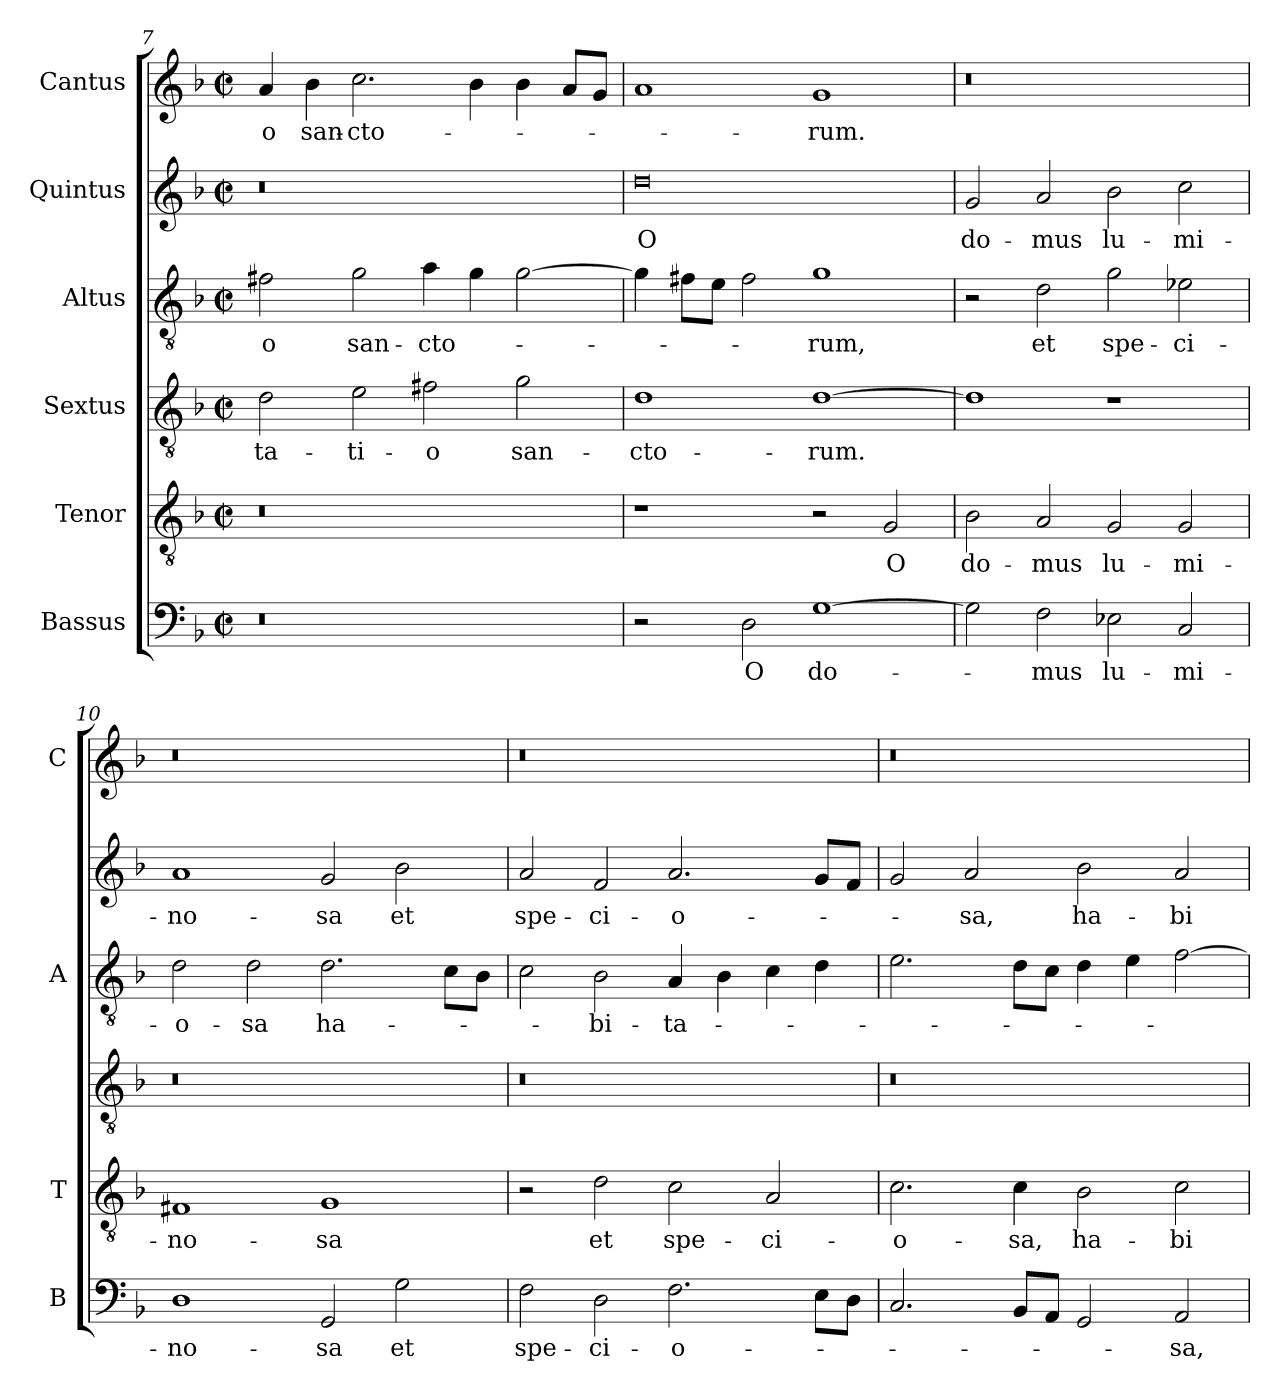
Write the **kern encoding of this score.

**kern	**text	**kern	**text	**kern	**text	**kern	**text	**kern	**text	**kern	**text
*part6	*part6	*part5	*part5	*part4	*part4	*part3	*part3	*part2	*part2	*part1	*part1
*staff6	*staff6	*staff5	*staff5	*staff4	*staff4	*staff3	*staff3	*staff2	*staff2	*staff1	*staff1
*I"Bassus	*	*I"Tenor	*	*I"Sextus	*	*I"Altus	*	*I"Quintus	*	*I"Cantus	*
*I'B	*	*I'T	*	*	*	*I'A	*	*	*	*I'C	*
!!LO:PB:g=z
*clefF4	*	*clefGv2	*	*clefGv2	*	*clefGv2	*	*clefG2	*	*clefG2	*
*k[b-]	*	*k[b-]	*	*k[b-]	*	*k[b-]	*	*k[b-]	*	*k[b-]	*
*d:	*	*d:	*	*d:	*	*d:	*	*d:	*	*d:	*
*M2/2	*	*M2/2	*	*M2/2	*	*M2/2	*	*M2/2	*	*M2/2	*
*met(c|)	*	*met(c|)	*	*met(c|)	*	*met(c|)	*	*met(c|)	*	*met(c|)	*
=7	=7	=7	=7	=7	=7	=7	=7	=7	=7	=7	=7
0r	.	0r	.	2d\	-ta-	2f#X\	-o	0r	.	4a/	-o
.	.	.	.	.	.	.	.	.	.	4b-\	san-
.	.	.	.	2e\	-ti-	2g\	san-	.	.	2.cc\	-cto-
.	.	.	.	2f#X\	-o	4a\	-cto-	.	.	.	.
.	.	.	.	.	.	4g\	.	.	.	4b-\	.
.	.	.	.	2g\	san-	[2g\	.	.	.	4b-\	.
.	.	.	.	.	.	.	.	.	.	8a/L	.
.	.	.	.	.	.	.	.	.	.	8g/J	.
=8	=8	=8	=8	=8	=8	=8	=8	=8	=8	=8	=8
2r	.	1r	.	1d	-cto-	4g\]	.	0dd	O	1a	.
.	.	.	.	.	.	8f#X\L	.	.	.	.	.
.	.	.	.	.	.	8e\J	.	.	.	.	.
2D\	O	.	.	.	.	2f#\	.	.	.	.	.
[1G	do-	2r	.	[1d	-rum.	1g	-rum,	.	.	1g	-rum.
.	.	2G/	O	.	.	.	.	.	.	.	.
=9	=9	=9	=9	=9	=9	=9	=9	=9	=9	=9	=9
2G\]	.	2B-\	do-	1d]	.	2r	.	2g/	do-	0r	.
2F\	-mus	2A/	-mus	.	.	2d\	et	2a/	-mus	.	.
2E-X\	lu-	2G/	lu-	1r	.	2g\	spe-	2b-\	lu-	.	.
2C/	-mi-	2G/	-mi-	.	.	2e-X\	-ci-	2cc\	-mi-	.	.
!!LO:LB:g=z
=10	=10	=10	=10	=10	=10	=10	=10	=10	=10	=10	=10
1D	-no-	1F#X	-no-	0r	.	2d\	-o-	1a	-no-	0r	.
.	.	.	.	.	.	2d\	-sa	.	.	.	.
2GG/	-sa	1G	-sa	.	.	2.d\	ha-	2g/	-sa	.	.
2G\	et	.	.	.	.	.	.	2b-\	et	.	.
.	.	.	.	.	.	8c\L	.	.	.	.	.
.	.	.	.	.	.	8B-\J	.	.	.	.	.
=11	=11	=11	=11	=11	=11	=11	=11	=11	=11	=11	=11
2F\	spe-	2r	.	0r	.	2c\	.	2a/	spe-	0r	.
2D\	-ci-	2d\	et	.	.	2B-\	-bi-	2f/	-ci-	.	.
2.F\	-o-	2c\	spe-	.	.	4A/	-ta-	2.a/	-o-	.	.
.	.	.	.	.	.	4B-\	.	.	.	.	.
.	.	2A/	-ci-	.	.	4c\	.	.	.	.	.
8E\L	.	.	.	.	.	4d\	.	8g/L	.	.	.
8D\J	.	.	.	.	.	.	.	8f/J	.	.	.
=12	=12	=12	=12	=12	=12	=12	=12	=12	=12	=12	=12
2.C/	.	2.c\	-o-	0r	.	2.e\	.	2g/	.	0r	.
.	.	.	.	.	.	.	.	2a/	-sa,	.	.
8BB-/L	.	4c\	-sa,	.	.	8d\L	.	.	.	.	.
8AA/J	.	.	.	.	.	8c\J	.	.	.	.	.
2GG/	.	2B-\	ha-	.	.	4d\	.	2b-\	ha-	.	.
.	.	.	.	.	.	4e\	.	.	.	.	.
2AA/	-sa,	2c\	-bi-	.	.	[2f\	.	2a/	-bi-	.	.
=	=	=	=	=	=	=	=	=	=	=	=
*-	*-	*-	*-	*-	*-	*-	*-	*-	*-	*-	*-
